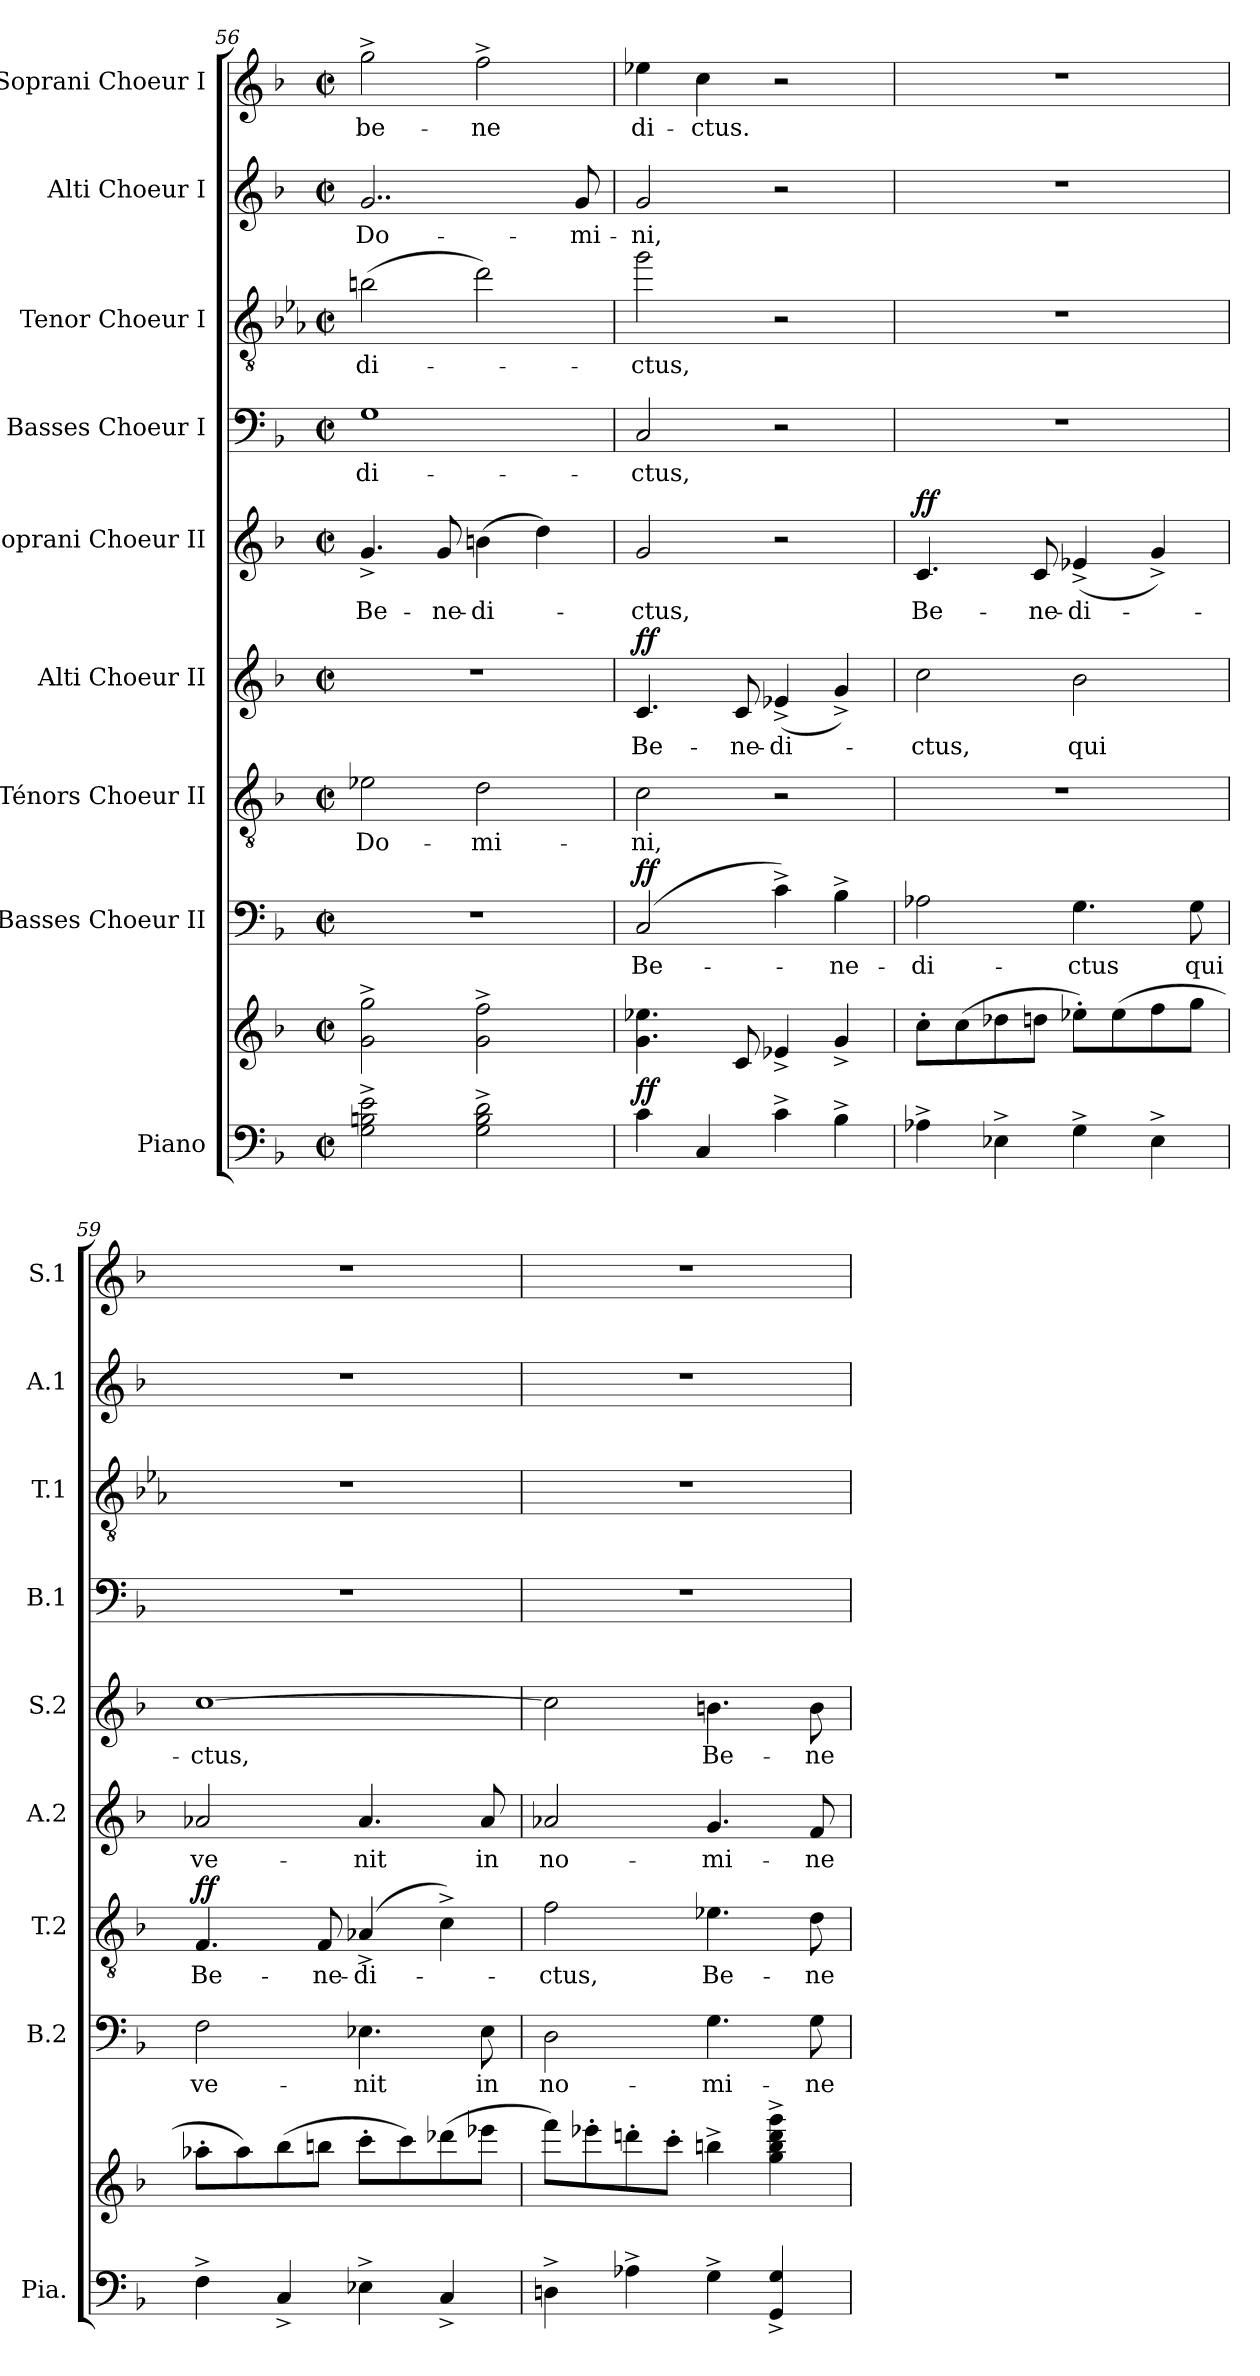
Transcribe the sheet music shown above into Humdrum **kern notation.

**kern	**kern	**dynam	**kern	**text	**dynam	**kern	**text	**dynam	**kern	**text	**dynam	**kern	**text	**dynam	**kern	**text	**kern	**text	**kern	**text	**kern	**text
*part9	*part9	*part9	*part8	*part8	*part8	*part7	*part7	*part7	*part6	*part6	*part6	*part5	*part5	*part5	*part4	*part4	*part3	*part3	*part2	*part2	*part1	*part1
*staff10	*staff9	*staff9/10	*staff8	*staff8	*staff8	*staff7	*staff7	*staff7	*staff6	*staff6	*staff6	*staff5	*staff5	*staff5	*staff4	*staff4	*staff3	*staff3	*staff2	*staff2	*staff1	*staff1
*I"Piano	*	*	*I"Basses Choeur II	*	*	*I"Ténors Choeur II	*	*	*I"Alti Choeur II	*	*	*I"Soprani Choeur II	*	*	*I"Basses Choeur I	*	*I"Tenor Choeur I	*	*I"Alti Choeur I	*	*I"Soprani Choeur I	*
*I'Pia.	*	*	*I'B.2	*	*	*I'T.2	*	*	*I'A.2	*	*	*I'S.2	*	*	*I'B.1	*	*I'T.1	*	*I'A.1	*	*I'S.1	*
!!LO:PB:g=z
*clefF4	*clefG2	*	*clefF4	*	*	*clefGv2	*	*	*clefG2	*	*	*clefG2	*	*	*clefF4	*	*clefGv2	*	*clefG2	*	*clefG2	*
*	*	*	*	*	*	*	*	*	*	*	*	*	*	*	*	*	*ITrd8c14	*	*	*	*	*
*k[b-]	*k[b-]	*	*k[b-]	*	*	*k[b-]	*	*	*k[b-]	*	*	*k[b-]	*	*	*k[b-]	*	*k[b-e-a-]	*	*k[b-]	*	*k[b-]	*
*M2/2	*M2/2	*	*M2/2	*	*	*M2/2	*	*	*M2/2	*	*	*M2/2	*	*	*M2/2	*	*M2/2	*	*M2/2	*	*M2/2	*
*met(c|)	*met(c|)	*	*met(c|)	*	*	*met(c|)	*	*	*met(c|)	*	*	*met(c|)	*	*	*met(c|)	*	*met(c|)	*	*met(c|)	*	*met(c|)	*
=56	=56	=56	=56	=56	=56	=56	=56	=56	=56	=56	=56	=56	=56	=56	=56	=56	=56	=56	=56	=56	=56	=56
2G\^ 2Bn\^ 2e\^	2g\^ 2gg\^	.	1r	.	.	2e-Xi\	Do-	.	1r	.	.	4.g^/	Be-	.	1G	-di-	(2Bni\	-di-	2..g/	Do-	2gg^\	be-
.	.	.	.	.	.	.	.	.	.	.	.	8g/	-ne-	.	.	.	.	.	.	.	.	.
2G\^ 2B\^ 2d\^	2g\^ 2ff\^	.	.	.	.	2di\	-mi-	.	.	.	.	(4bn\	-di-	.	.	.	2di\)	.	.	.	2ff^\	-ne
.	.	.	.	.	.	.	.	.	.	.	.	4dd\)	.	.	.	.	.	.	.	.	.	.
.	.	.	.	.	.	.	.	.	.	.	.	.	.	.	.	.	.	.	8g/	-mi-	.	.
=57	=57	=57	=57	=57	=57	=57	=57	=57	=57	=57	=57	=57	=57	=57	=57	=57	=57	=57	=57	=57	=57	=57
!	!	!LO:DY:b	!	!	!LO:DY:a	!	!	!	!	!	!LO:DY:a	!	!	!	!	!	!	!	!	!	!	!
4c\	4.g\ 4.ee-X\	ff	(2C/	Be-	ff	2ci\	-ni,	.	4.c/	Be-	ff	2g/	-ctus,	.	2C/	-ctus,	2gi\	-ctus,	2g/	-ni,	4ee-X\	di-
4C/	.	.	.	.	.	.	.	.	.	.	.	.	.	.	.	.	.	.	.	.	4cc\	-ctus.
.	8c/	.	.	.	.	.	.	.	8c/	-ne-	.	.	.	.	.	.	.	.	.	.	.	.
4c^\	4e-X^/	.	4c^\)	.	.	2r	.	.	(4e-X^/	-di-	.	2r	.	.	2r	.	2r	.	2r	.	2r	.
4B-^\	4g^/	.	4B-^\	-ne-	.	.	.	.	4g^/)	.	.	.	.	.	.	.	.	.	.	.	.	.
=58	=58	=58	=58	=58	=58	=58	=58	=58	=58	=58	=58	=58	=58	=58	=58	=58	=58	=58	=58	=58	=58	=58
!	!	!	!	!	!	!	!	!	!	!	!	!	!	!LO:DY:a	!	!	!	!	!	!	!	!
4A-X^\	8cc'\L	.	2A-X\	-di-	.	1r	.	.	2cc\	-ctus,	.	4.c/	Be-	ff	1r	.	1r	.	1r	.	1r	.
.	(8cc\	.	.	.	.	.	.	.	.	.	.	.	.	.	.	.	.	.	.	.	.	.
4E-X^\	8dd-X\	.	.	.	.	.	.	.	.	.	.	.	.	.	.	.	.	.	.	.	.	.
.	8ddn\J	.	.	.	.	.	.	.	.	.	.	8c/	-ne-	.	.	.	.	.	.	.	.	.
4G^\	8ee-X'\L)	.	4.G\	-ctus	.	.	.	.	2b-\	qui	.	(4e-X^/	-di-	.	.	.	.	.	.	.	.	.
.	(8ee-\	.	.	.	.	.	.	.	.	.	.	.	.	.	.	.	.	.	.	.	.	.
4E-^\	8ff\	.	.	.	.	.	.	.	.	.	.	4g^/)	.	.	.	.	.	.	.	.	.	.
.	8gg\J	.	8G\	qui	.	.	.	.	.	.	.	.	.	.	.	.	.	.	.	.	.	.
=59	=59	=59	=59	=59	=59	=59	=59	=59	=59	=59	=59	=59	=59	=59	=59	=59	=59	=59	=59	=59	=59	=59
!	!	!	!	!	!	!	!	!LO:DY:a	!	!	!	!	!	!	!	!	!	!	!	!	!	!
4F^\	8aa-X'\L	.	2F\	ve-	.	4.Fi/	Be-	ff	2a-X/	ve-	.	[1cc	-ctus,	.	1r	.	1r	.	1r	.	1r	.
.	8aa-\)	.	.	.	.	.	.	.	.	.	.	.	.	.	.	.	.	.	.	.	.	.
4C^/	(8bb-\	.	.	.	.	.	.	.	.	.	.	.	.	.	.	.	.	.	.	.	.	.
.	8bbn\J	.	.	.	.	8Fi/	-ne-	.	.	.	.	.	.	.	.	.	.	.	.	.	.	.
4E-X^\	8ccc'\L	.	4.E-X\	-nit	.	(4A-X^i/	-di-	.	4.a-/	-nit	.	.	.	.	.	.	.	.	.	.	.	.
.	8ccc\)	.	.	.	.	.	.	.	.	.	.	.	.	.	.	.	.	.	.	.	.	.
4C^/	(8ddd-X\	.	.	.	.	4c^i\)	.	.	.	.	.	.	.	.	.	.	.	.	.	.	.	.
.	8eee-X\J	.	8E-\	in	.	.	.	.	8a-/	in	.	.	.	.	.	.	.	.	.	.	.	.
=60	=60	=60	=60	=60	=60	=60	=60	=60	=60	=60	=60	=60	=60	=60	=60	=60	=60	=60	=60	=60	=60	=60
4Dn^\	8fff\L)	.	2D\	no-	.	2fi\	-ctus,	.	2a-X/	no-	.	2cc\]	.	.	1r	.	1r	.	1r	.	1r	.
.	8eee-X'\	.	.	.	.	.	.	.	.	.	.	.	.	.	.	.	.	.	.	.	.	.
4A-X^\	8dddn'\	.	.	.	.	.	.	.	.	.	.	.	.	.	.	.	.	.	.	.	.	.
.	8ccc'\J	.	.	.	.	.	.	.	.	.	.	.	.	.	.	.	.	.	.	.	.	.
4G^\	4bbn^\	.	4.G\	-mi-	.	4.e-Xi\	Be-	.	4.g/	-mi-	.	4.bn\	Be-	.	.	.	.	.	.	.	.	.
4GG/^ 4G/^	4gg\^ 4bb\^ 4ddd\^ 4ggg\^	.	.	.	.	.	.	.	.	.	.	.	.	.	.	.	.	.	.	.	.	.
.	.	.	8G\	-ne	.	8di\	-ne-	.	8f/	-ne	.	8b\	-ne-	.	.	.	.	.	.	.	.	.
=	=	=	=	=	=	=	=	=	=	=	=	=	=	=	=	=	=	=	=	=	=	=
*-	*-	*-	*-	*-	*-	*-	*-	*-	*-	*-	*-	*-	*-	*-	*-	*-	*-	*-	*-	*-	*-	*-
